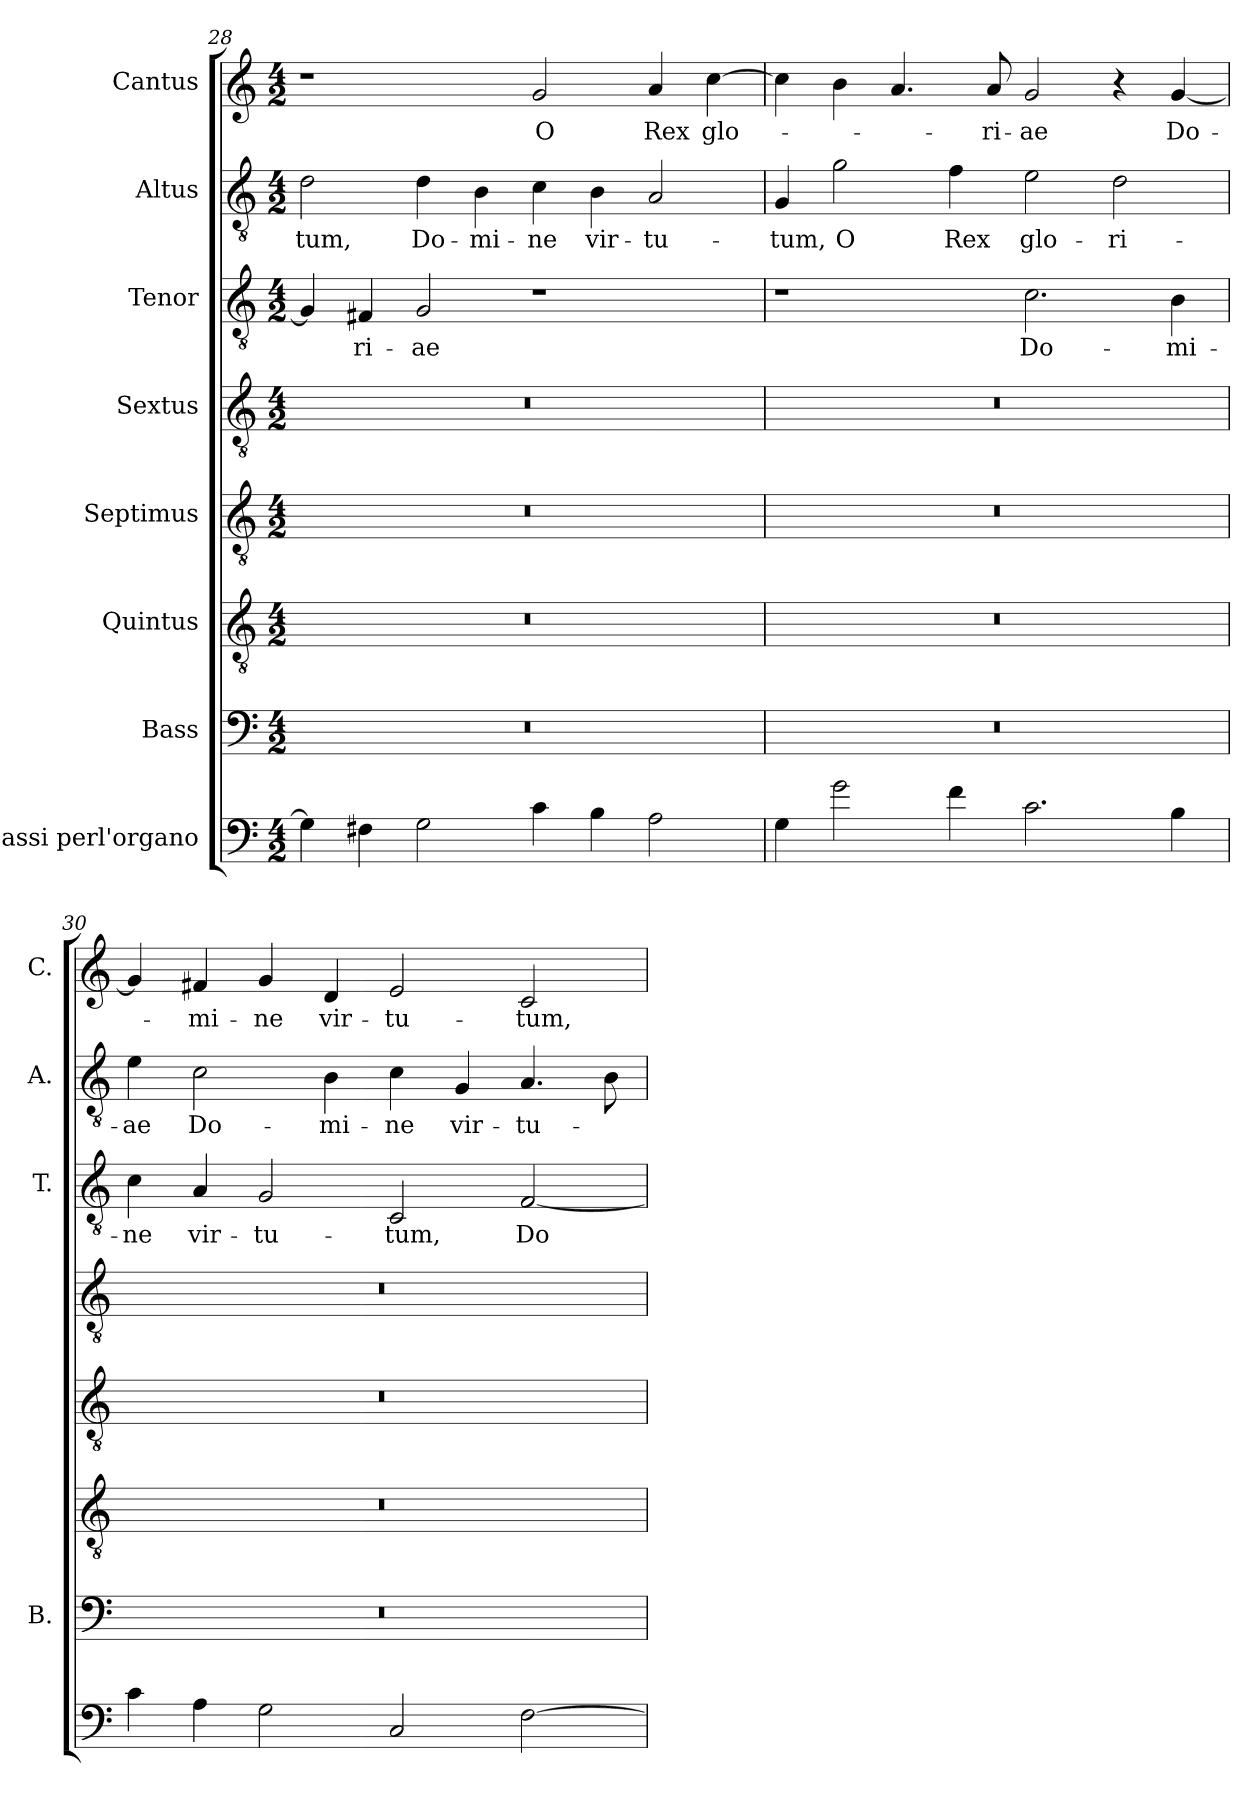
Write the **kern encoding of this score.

**kern	**kern	**kern	**kern	**kern	**kern	**text	**kern	**text	**kern	**text
*part8	*part7	*part6	*part5	*part4	*part3	*part3	*part2	*part2	*part1	*part1
*staff8	*staff7	*staff6	*staff5	*staff4	*staff3	*staff3	*staff2	*staff2	*staff1	*staff1
*I"Bassi perl'organo	*I"Bass	*I"Quintus	*I"Septimus	*I"Sextus	*I"Tenor	*	*I"Altus	*	*I"Cantus	*
*	*I'B.	*	*	*	*I'T.	*	*I'A.	*	*I'C.	*
*clefF4	*clefF4	*clefGv2	*clefGv2	*clefGv2	*clefGv2	*	*clefGv2	*	*clefG2	*
*	*	*ITrd7c12	*ITrd7c12	*ITrd7c12	*ITrd7c12	*	*ITrd7c12	*	*	*
*k[]	*k[]	*k[]	*k[]	*k[]	*k[]	*	*k[]	*	*k[]	*
*C:	*C:	*C:	*C:	*C:	*C:	*	*C:	*	*C:	*
*M4/2	*M4/2	*M4/2	*M4/2	*M4/2	*M4/2	*	*M4/2	*	*M4/2	*
=28	=28	=28	=28	=28	=28	=28	=28	=28	=28	=28
!	!LO:N:vis=1	!LO:N:vis=1	!LO:N:vis=1	!LO:N:vis=1	!	!	!	!LO:LY:b	!	!
4G\]	0r	0r	0r	0r	4GG/]	.	2D\	-tum,	1r	.
!	!	!	!	!	!	!LO:LY:b	!	!	!	!
4F#X\	.	.	.	.	4FF#X/	-ri-	.	.	.	.
!	!	!	!	!	!	!LO:LY:b	!	!LO:LY:b	!	!
2G\	.	.	.	.	2GG/	-ae	4D\	Do-	.	.
!	!	!	!	!	!	!	!	!LO:LY:b	!	!
.	.	.	.	.	.	.	4BB\	-mi-	.	.
!	!	!	!	!	!	!	!	!LO:LY:b	!	!LO:LY:b
4c\	.	.	.	.	1r	.	4C\	-ne	2g/	O
!	!	!	!	!	!	!	!	!LO:LY:b	!	!
4B\	.	.	.	.	.	.	4BB\	vir-	.	.
!	!	!	!	!	!	!	!	!LO:LY:b	!	!LO:LY:b
2A\	.	.	.	.	.	.	2AA/	-tu-	4a/	Rex
!	!	!	!	!	!	!	!	!	!	!LO:LY:b
.	.	.	.	.	.	.	.	.	[>4cc\	glo-
!!LO:LB:g=z
=29	=29	=29	=29	=29	=29	=29	=29	=29	=29	=29
!	!LO:N:vis=1	!LO:N:vis=1	!LO:N:vis=1	!LO:N:vis=1	!	!	!	!LO:LY:b	!	!
4G\	0r	0r	0r	0r	1r	.	4GG/	-tum,	4cc\]	.
!	!	!	!	!	!	!	!	!LO:LY:b	!	!
2g\	.	.	.	.	.	.	2G\	O	4b\	.
.	.	.	.	.	.	.	.	.	4.a/	.
!	!	!	!	!	!	!	!	!LO:LY:b	!	!
4f\	.	.	.	.	.	.	4F\	Rex	.	.
!	!	!	!	!	!	!	!	!	!	!LO:LY:b
.	.	.	.	.	.	.	.	.	8a/	-ri-
!	!	!	!	!	!	!LO:LY:b	!	!LO:LY:b	!	!LO:LY:b
2.c\	.	.	.	.	2.C\	Do-	2E\	glo-	2g/	-ae
!	!	!	!	!	!	!	!	!LO:LY:b	!	!
.	.	.	.	.	.	.	2D\	-ri-	4r	.
!	!	!	!	!	!	!LO:LY:b	!	!	!	!LO:LY:b
4B\	.	.	.	.	4BB\	-mi-	.	.	[<4g/	Do-
=30	=30	=30	=30	=30	=30	=30	=30	=30	=30	=30
!	!LO:N:vis=1	!LO:N:vis=1	!LO:N:vis=1	!LO:N:vis=1	!	!LO:LY:b	!	!LO:LY:b	!	!
4c\	0r	0r	0r	0r	4C\	-ne	4E\	-ae	4g/]	.
!	!	!	!	!	!	!LO:LY:b	!	!LO:LY:b	!	!LO:LY:b
4A\	.	.	.	.	4AA/	vir-	2C\	Do-	4f#X/	-mi-
!	!	!	!	!	!	!LO:LY:b	!	!	!	!LO:LY:b
2G\	.	.	.	.	2GG/	-tu-	.	.	4g/	-ne
!	!	!	!	!	!	!	!	!LO:LY:b	!	!LO:LY:b
.	.	.	.	.	.	.	4BB\	-mi-	4d/	vir-
!	!	!	!	!	!	!LO:LY:b	!	!LO:LY:b	!	!LO:LY:b
2C/	.	.	.	.	2CC/	-tum,	4C\	-ne	2e/	-tu-
!	!	!	!	!	!	!	!	!LO:LY:b	!	!
.	.	.	.	.	.	.	4GG/	vir-	.	.
!	!	!	!	!	!	!LO:LY:b	!	!LO:LY:b	!	!LO:LY:b
[>2F\	.	.	.	.	[<2FF/	Do-	4.AA/	-tu-	2c/	-tum,
.	.	.	.	.	.	.	8BB\	.	.	.
=	=	=	=	=	=	=	=	=	=	=
*-	*-	*-	*-	*-	*-	*-	*-	*-	*-	*-
